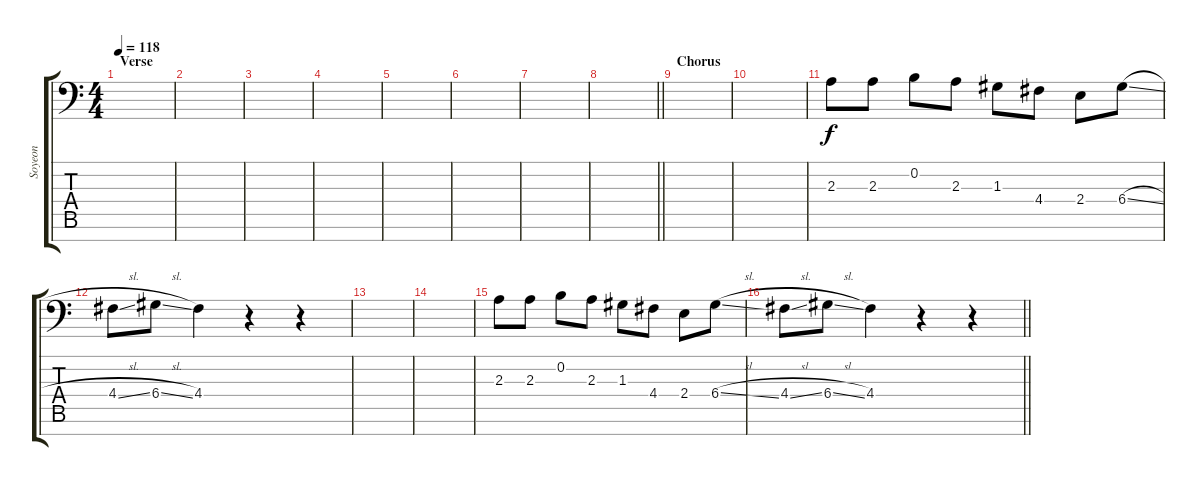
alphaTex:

\track ("Soyeon" "Soyeon") {instrument altosax}
\staff {score tabs}
\tuning (E4 B3 G3 D3 A2 E2 C-1) {hide}
\ts (4 4)
\section ("" "Verse")
\tempo 118
\clef f4
\ks c
|
|
|
|
|
|
|
\barLineRight lightlight
|
\section ("" "Chorus")
|
|
2.3.8 2.3.8 0.2.8 2.3.8 1.3.8 4.4.8 2.4.8 6.4{sl}.8 |
4.4{sl}.8 6.4{sl}.8 4.4.4 r.4 r.4 |
|
|
2.3.8 2.3.8 0.2.8 2.3.8 1.3.8 4.4.8 2.4.8 6.4{sl}.8 |
\barLineRight lightlight
4.4{sl}.8 6.4{sl}.8 4.4.4 r.4 r.4
